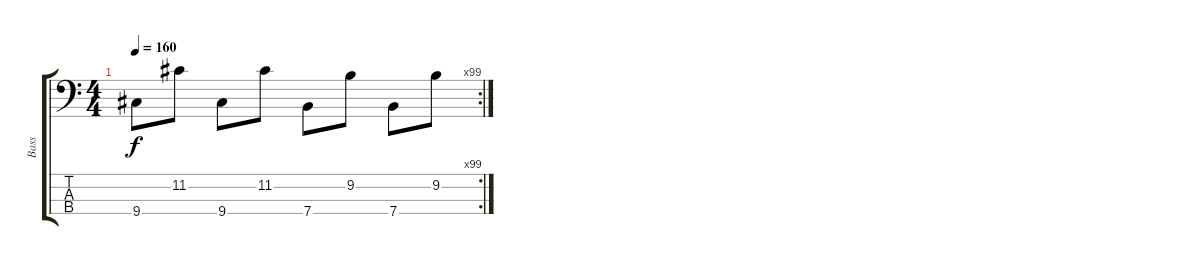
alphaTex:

\track ("Bass" "Bass") {instrument slapbass1}
\staff {score tabs}
\tuning (G2 D2 A1 E1) {hide}
\rc 99
\ts (4 4)
\tempo 160
\clef f4
\ks c
9.4.8{dy f} 11.2.8 9.4.8 11.2.8 7.4.8 9.2.8 7.4.8 9.2.8
